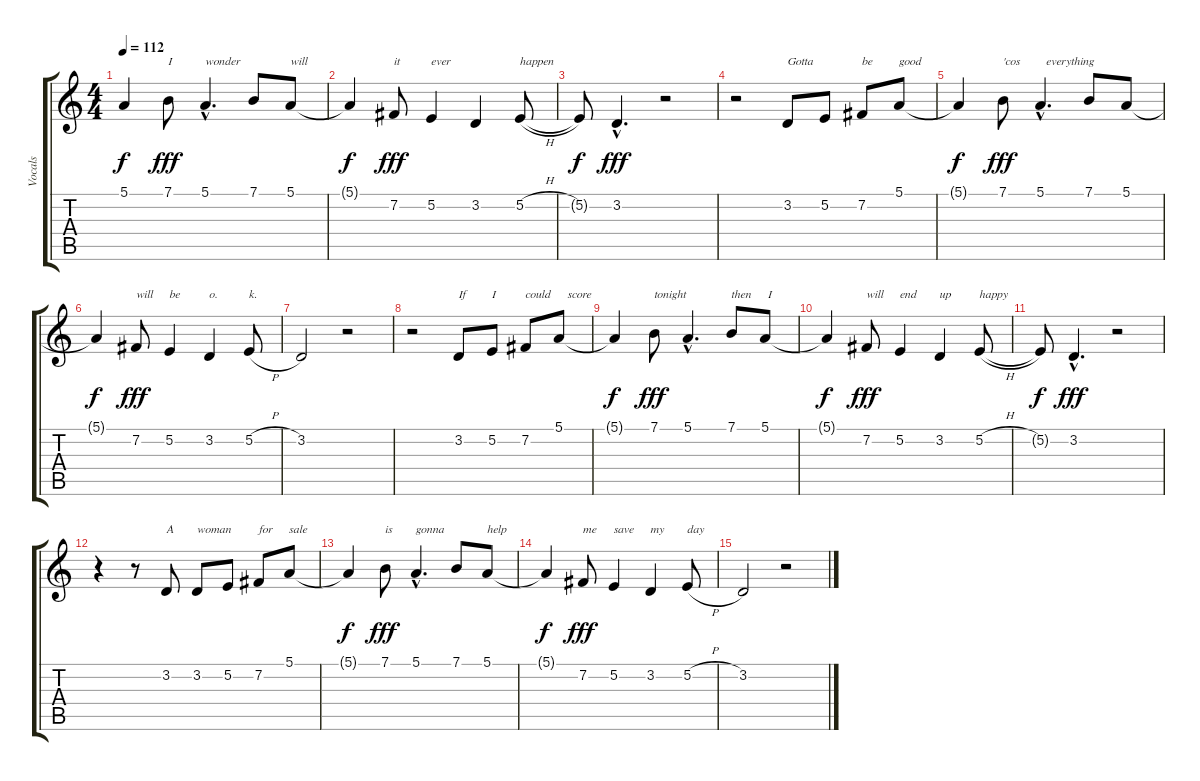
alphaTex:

\track ("Vocals" "Vocals") {instrument tenorsax}
\staff {score tabs}
\tuning (E4 B3 G3 D3 A2 E2) {hide}
\ts (4 4)
\tempo 112
\clef g2
\ks c
5.1{t}.4{dy f} 7.1.8{txt "I" dy fff} 5.1{hac}.4{d txt "wonder"} 7.1.8 5.1.8{txt "will"} |
5.1{t}.4{dy f} 7.2.8{txt "it" dy fff} 5.2.4{txt "ever"} 3.2.4 5.2{h}.8{txt "happen"} |
5.2{t}.8{dy f} 3.2{hac}.4{d dy fff} r.2 |
r.2 3.2.8{txt "Gotta"} 5.2.8 7.2.8{txt "be"} 5.1.8{txt "good"} |
5.1{t}.4{dy f} 7.1.8{txt "'cos" dy fff} 5.1{hac}.4{d txt "  everything"} 7.1.8 5.1.8 |
5.1{t}.4{dy f} 7.2.8{txt "will" dy fff} 5.2.4{txt "be"} 3.2.4{txt "o."} 5.2{h}.8{txt "k."} |
3.2.2 r.2 |
r.2 3.2.8{txt "If"} 5.2.8{txt "I"} 7.2.8{txt "could"} 5.1.8{txt "   score"} |
5.1{t}.4{dy f} 7.1.8{txt "tonight" dy fff} 5.1{hac}.4{d} 7.1.8{txt "then"} 5.1.8{txt " I"} |
5.1{t}.4{dy f} 7.2.8{txt "will" dy fff} 5.2.4{txt "end"} 3.2.4{txt "up"} 5.2{h}.8{txt "happy"} |
5.2{t}.8{dy f} 3.2{hac}.4{d dy fff} r.2 |
r.4 r.8 3.2.8{txt "A"} 3.2.8{txt "woman"} 5.2.8 7.2.8{txt "for"} 5.1.8{txt "sale"} |
5.1{t}.4{dy f} 7.1.8{txt "is" dy fff} 5.1{hac}.4{d txt "gonna"} 7.1.8 5.1.8{txt "help"} |
5.1{t}.4{dy f} 7.2.8{txt "me" dy fff} 5.2.4{txt "save"} 3.2.4{txt "my"} 5.2{h}.8{txt "day"} |
3.2.2 r.2
